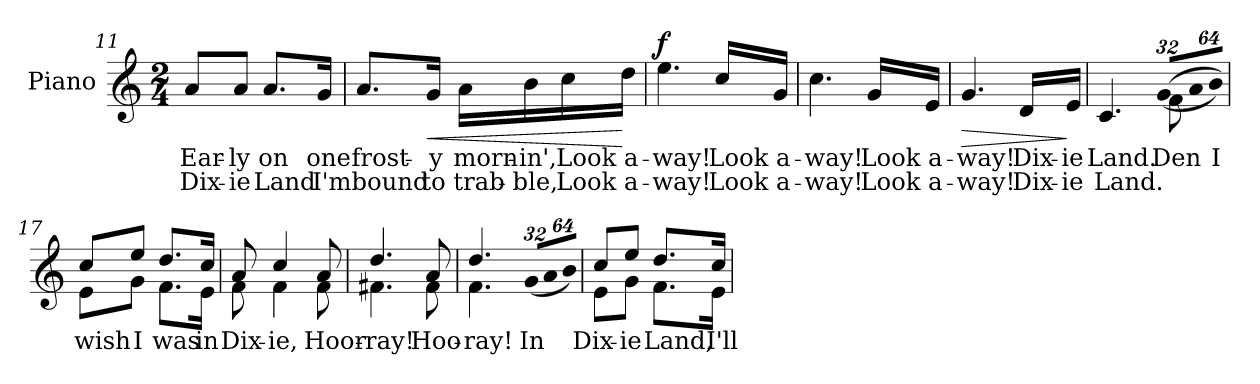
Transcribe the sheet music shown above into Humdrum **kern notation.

**kern	**text	**text	**dynam
*part1	*part1	*part1	*part1
*staff1	*staff1	*staff1	*staff1
*I"Piano	*	*	*
*I'Pno.	*	*	*
!!LO:LB:g=z
*clefG2	*	*	*
*k[]	*	*	*
*C:	*	*	*
*M2/4	*	*	*
=11	=11	=11	=11
!	!LO:LY:b:color=#000000	!LO:LY:b:color=#000000	!
8ai/L	Ear-	Dix-	.
!	!LO:LY:b:color=#000000	!LO:LY:b:color=#000000	!
8ai/J	-ly	-ie	.
!	!LO:LY:b:color=#000000	!LO:LY:b:color=#000000	!
8.ai/L	on	Land	.
!	!LO:LY:b:color=#000000	!LO:LY:b:color=#000000	!
16gi/Jk	one	I'm	.
=12	=12	=12	=12
!	!LO:LY:b:color=#000000	!LO:LY:b:color=#000000	!
8.ai/L	frost-	bound	.
!	!LO:LY:b:color=#000000	!LO:LY:b:color=#000000	!LO:HP:b
16gi/Jk	-y	to	<
!	!LO:LY:b:color=#000000	!LO:LY:b:color=#000000	!
16ai\LL	morn-	trab-	.
!	!LO:LY:b:color=#000000	!LO:LY:b:color=#000000	!
16bi\	-in',	-ble,	.
!	!LO:LY:b:color=#000000	!LO:LY:b:color=#000000	!
16cci\	Look	Look	.
!	!LO:LY:b:color=#000000	!LO:LY:b:color=#000000	!
16ddi\JJ	a-	a-	[
=13	=13	=13	=13
!	!LO:LY:b:color=#000000	!LO:LY:b:color=#000000	!
4.eei\	-way!	-way!	f
!	!LO:LY:b:color=#000000	!LO:LY:b:color=#000000	!
16cci/LL	Look	Look	.
!	!LO:LY:b:color=#000000	!LO:LY:b:color=#000000	!
16gi/JJ	a-	a-	.
=14	=14	=14	=14
!	!LO:LY:b:color=#000000	!LO:LY:b:color=#000000	!
4.cci\	-way!	-way!	.
!	!LO:LY:b:color=#000000	!LO:LY:b:color=#000000	!
16gi/LL	Look	Look	.
!	!LO:LY:b:color=#000000	!LO:LY:b:color=#000000	!
16ei/JJ	a-	a-	.
=15	=15	=15	=15
!	!LO:LY:b:color=#000000	!LO:LY:b:color=#000000	!LO:HP:b
4.gi/	-way!	-way!	>
!	!LO:LY:b:color=#000000	!LO:LY:b:color=#000000	!
16di/LL	Dix-	Dix-	.
!	!LO:LY:b:color=#000000	!LO:LY:b:color=#000000	!
16ei/JJ	-ie	-ie	]
!!LO:LB:g=z
=16	=16	=16	=16
!	!LO:LY:b:color=#000000	!LO:LY:b:color=#000000	!
*^	*	*	*
4.ci/	4.ryy	Land.	Land.	.
*Xbrackettup	*	*	*	*
!LO:N:vis=16	!	!	!	!
!	!	!LO:LY:b:color=#000000	!	!
((512%21gi/LL	8fi\	Den	.	.
!LO:N:vis=16	!	!	!	!
1024%43ai/	.	.	.	.
!LO:N:vis=16	!	!	!	!
!	!	!LO:LY:b:color=#000000	!	!
1024%43bi/JJ))	.	I	.	.
=17	=17	=17	=17	=17
!	!	!LO:LY:b:color=#000000	!	!
8cci/L	8ei\L	wish	.	.
!	!	!LO:LY:b:color=#000000	!	!
8eei/J	8gi\J	I	.	.
!	!	!LO:LY:b:color=#000000	!	!
8.ddi/L	8.fi\L	was	.	.
!	!	!LO:LY:b:color=#000000	!	!
16cci/Jk	16ei\Jk	in	.	.
=18	=18	=18	=18	=18
!	!	!LO:LY:b:color=#000000	!	!
8ai/	8fi\	Dix-	.	.
!	!	!LO:LY:b:color=#000000	!	!
4cci/	4fi\	-ie,	.	.
!	!	!LO:LY:b:color=#000000	!	!
8ai/	8fi\	Hoor-	.	.
=19	=19	=19	=19	=19
!	!	!LO:LY:b:color=#000000	!	!
4.ddi/	4.f#Xi\	-ray!	.	.
!	!	!LO:LY:b:color=#000000	!	!
8ai/	8f#i\	Hoo-	.	.
=20	=20	=20	=20	=20
!	!	!LO:LY:b:color=#000000	!	!
4.ddi/	4.fi\	-ray!	.	.
!LO:N:vis=16	!	!	!	!
!	!	!LO:LY:b:color=#000000	!	!
(512%21gi/LL	8ryy	In	.	.
!LO:N:vis=16	!	!	!	!
1024%43ai/	.	.	.	.
!LO:N:vis=16	!	!	!	!
1024%43bi/JJ)	.	.	.	.
=21	=21	=21	=21	=21
!	!	!LO:LY:b:color=#000000	!	!
8cci/L	8ei\L	Dix-	.	.
!	!	!LO:LY:b:color=#000000	!	!
8eei/J	8gi\J	-ie	.	.
!	!	!LO:LY:b:color=#000000	!	!
8.ddi/L	8.fi\L	Land,	.	.
!	!	!LO:LY:b:color=#000000	!	!
16cci/Jk	16ei\Jk	I'll	.	.
*v	*v	*	*	*
=	=	=	=
*-	*-	*-	*-
